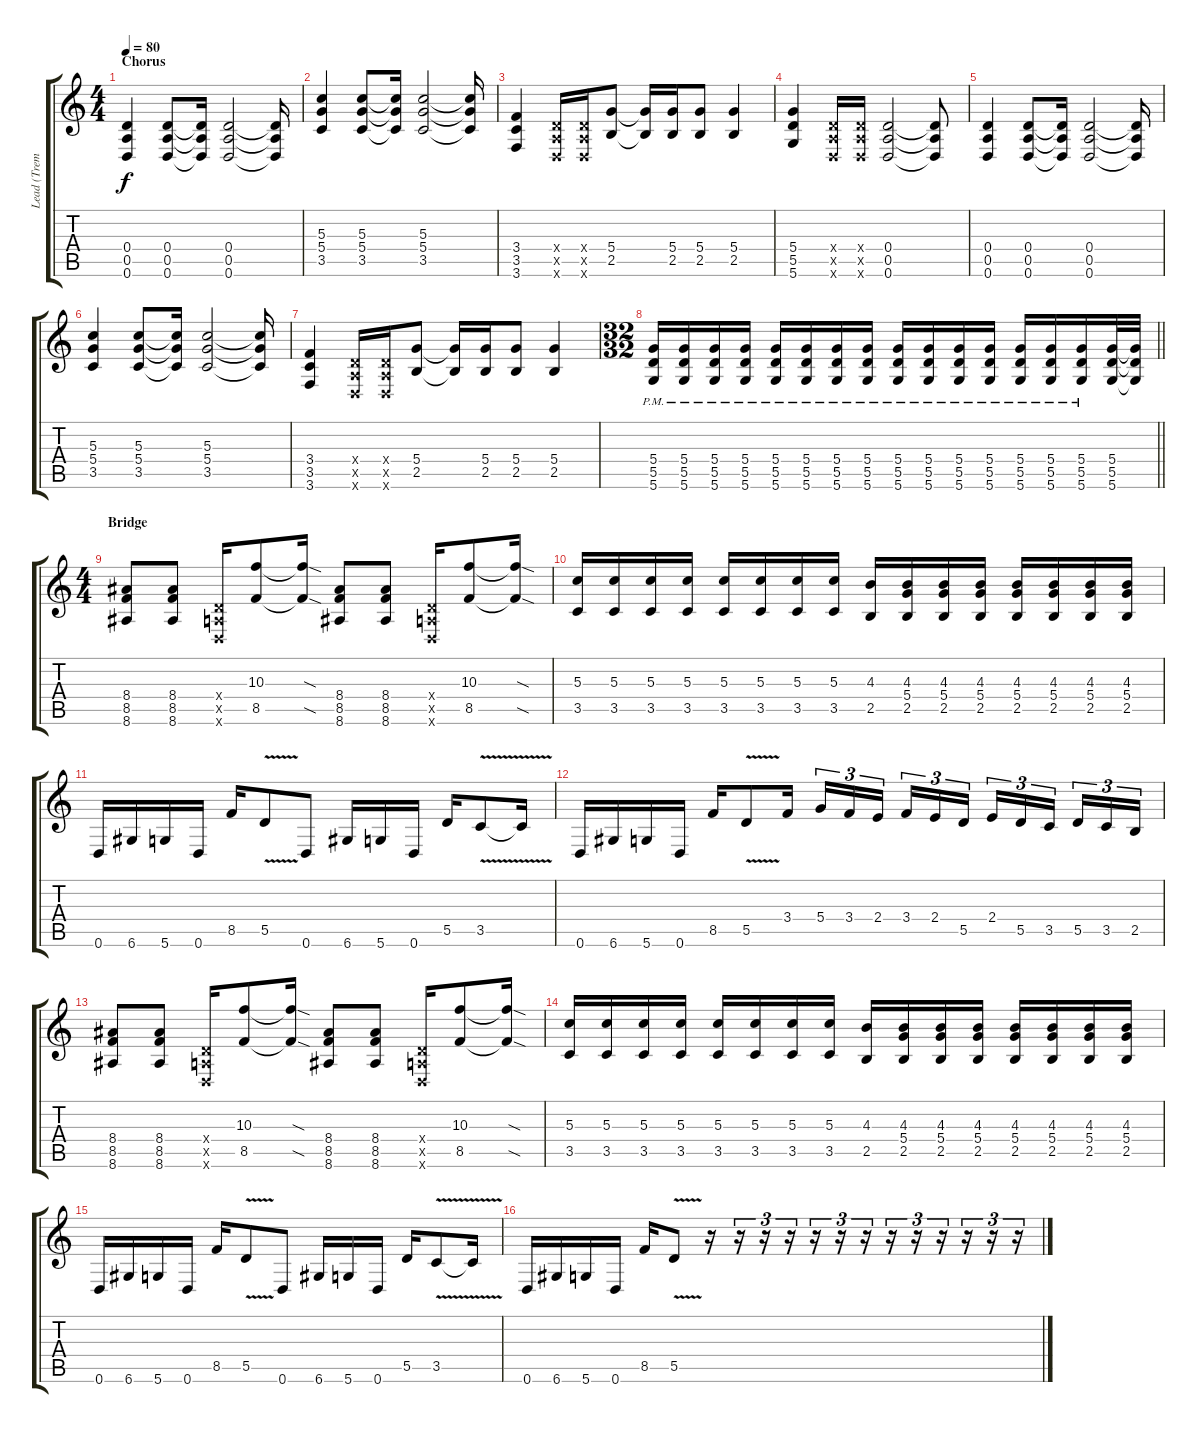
\track ("Lead (Tremonti)" "Lead (Trem") {instrument electricguitarclean}
\staff {score tabs}
\tuning (E4 B3 G3 D3 A2 D2) {hide}
\ts (4 4)
\section ("" "Chorus")
\tempo 80
\clef g2
\ks c
(0.4 0.5 0.6).4{dy f volume 16 instrument distortionguitar} (0.4 0.5 0.6).8 (0.4{t} 0.5{t} 0.6{t}).16 (0.4 0.5 0.6).2 (0.4{t} 0.5{t} 0.6{t}).16 |
(5.3 5.4 3.5).4 (5.3 5.4 3.5).8 (5.3{t} 5.4{t} 3.5{t}).16 (5.3 5.4 3.5).2 (5.3{t} 5.4{t} 3.5{t}).16 |
(3.4 3.5 3.6).4 (0.4{x} 0.5{x} 0.6{x}).16 (0.4{x} 0.5{x} 0.6{x}).16 (5.4 2.5).8 (5.4{t} 2.5{t}).16 (5.4 2.5).16 (5.4 2.5).8 (5.4 2.5).4 |
(5.4 5.5 5.6).4 (0.4{x} 0.5{x} 0.6{x}).16 (0.4{x} 0.5{x} 0.6{x}).16 (0.4 0.5 0.6).2 (0.4{t} 0.5{t} 0.6{t}).8 |
(0.4 0.5 0.6).4 (0.4 0.5 0.6).8 (0.4{t} 0.5{t} 0.6{t}).16 (0.4 0.5 0.6).2 (0.4{t} 0.5{t} 0.6{t}).16 |
(5.3 5.4 3.5).4 (5.3 5.4 3.5).8 (5.3{t} 5.4{t} 3.5{t}).16 (5.3 5.4 3.5).2 (5.3{t} 5.4{t} 3.5{t}).16 |
(3.4 3.5 3.6).4 (0.4{x} 0.5{x} 0.6{x}).16 (0.4{x} 0.5{x} 0.6{x}).16 (5.4 2.5).8 (5.4{t} 2.5{t}).16 (5.4 2.5).16 (5.4 2.5).8 (5.4 2.5).4 |
\ts (32 32)
\barLineRight lightlight
(5.4{pm} 5.5{pm} 5.6{pm}).16 (5.4{pm} 5.5{pm} 5.6{pm}).16 (5.4{pm} 5.5{pm} 5.6{pm}).16 (5.4{pm} 5.5{pm} 5.6{pm}).16 (5.4{pm} 5.5{pm} 5.6{pm}).16 (5.4{pm} 5.5{pm} 5.6{pm}).16 (5.4{pm} 5.5{pm} 5.6{pm}).16 (5.4{pm} 5.5{pm} 5.6{pm}).16 (5.4{pm} 5.5{pm} 5.6{pm}).16 (5.4{pm} 5.5{pm} 5.6{pm}).16 (5.4{pm} 5.5{pm} 5.6{pm}).16 (5.4{pm} 5.5{pm} 5.6{pm}).16 (5.4{pm} 5.5{pm} 5.6{pm}).16 (5.4{pm} 5.5{pm} 5.6{pm}).16 (5.4{pm} 5.5{pm} 5.6{pm}).16 (5.4 5.5 5.6).32 (5.4{t} 5.5{t} 5.6{t}).32 |
\ts (4 4)
\section ("" "Bridge")
(8.4 8.5 8.6).8 (8.4 8.5 8.6).8 (0.4{x} 0.5{x} 0.6{x}).16 (10.3 8.5).8 (10.3{sod t} 8.5{sod t}).16 (8.4 8.5 8.6).8 (8.4 8.5 8.6).8 (0.4{x} 0.5{x} 0.6{x}).16 (10.3 8.5).8 (10.3{sod t} 8.5{sod t}).16 |
(5.3 3.5).16 (5.3 3.5).16 (5.3 3.5).16 (5.3 3.5).16 (5.3 3.5).16 (5.3 3.5).16 (5.3 3.5).16 (5.3 3.5).16 (4.3 2.5).16 (4.3 5.4 2.5).16 (4.3 5.4 2.5).16 (4.3 5.4 2.5).16 (4.3 5.4 2.5).16 (4.3 5.4 2.5).16 (4.3 5.4 2.5).16 (4.3 5.4 2.5).16 |
0.6.16 6.6.16 5.6.16 0.6.16 8.5.16 5.5{v}.8 0.6.8 6.6.16 5.6.16 0.6.16 5.5.16 3.5{v}.8 3.5{t}.16 |
0.6.16 6.6.16 5.6.16 0.6.16 8.5.16 5.5{v}.8 3.4.16 5.4.16{tu (3 2)} 3.4.16{tu (3 2)} 2.4.16{tu (3 2) beam splitsecondary} 3.4.16{tu (3 2)} 2.4.16{tu (3 2)} 5.5.16{tu (3 2)} 2.4.16{tu (3 2)} 5.5.16{tu (3 2)} 3.5.16{tu (3 2) beam splitsecondary} 5.5.16{tu (3 2)} 3.5.16{tu (3 2)} 2.5.16{tu (3 2)} |
(8.4 8.5 8.6).8 (8.4 8.5 8.6).8 (0.4{x} 0.5{x} 0.6{x}).16 (10.3 8.5).8 (10.3{sod t} 8.5{sod t}).16 (8.4 8.5 8.6).8 (8.4 8.5 8.6).8 (0.4{x} 0.5{x} 0.6{x}).16 (10.3 8.5).8 (10.3{sod t} 8.5{sod t}).16 |
(5.3 3.5).16 (5.3 3.5).16 (5.3 3.5).16 (5.3 3.5).16 (5.3 3.5).16 (5.3 3.5).16 (5.3 3.5).16 (5.3 3.5).16 (4.3 2.5).16 (4.3 5.4 2.5).16 (4.3 5.4 2.5).16 (4.3 5.4 2.5).16 (4.3 5.4 2.5).16 (4.3 5.4 2.5).16 (4.3 5.4 2.5).16 (4.3 5.4 2.5).16 |
0.6.16 6.6.16 5.6.16 0.6.16 8.5.16 5.5{v}.8 0.6.8 6.6.16 5.6.16 0.6.16 5.5.16 3.5{v}.8 3.5{t}.16 |
0.6.16 6.6.16 5.6.16 0.6.16 8.5.16 5.5{v}.8 r.16 r.16{tu (3 2)} r.16{tu (3 2)} r.16{tu (3 2)} r.16{tu (3 2)} r.16{tu (3 2)} r.16{tu (3 2)} r.16{tu (3 2)} r.16{tu (3 2)} r.16{tu (3 2)} r.16{tu (3 2)} r.16{tu (3 2)} r.16{tu (3 2)}
